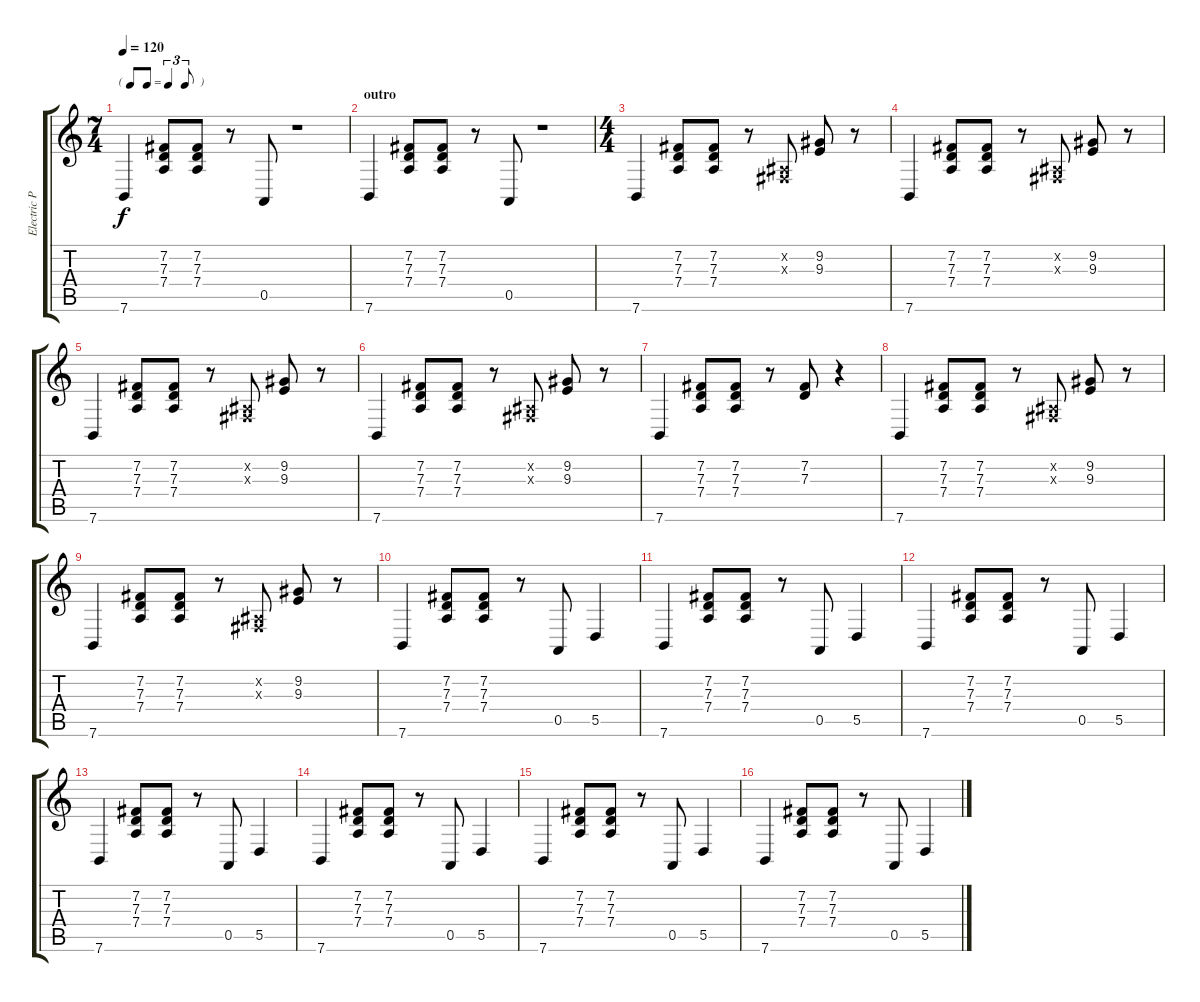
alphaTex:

\track ("Electric Piano (Wright)" "Electric P") {instrument electricpiano2}
\staff {score tabs}
\tuning (E4 B3 G3 D3 A2 E2) {hide}
\ts (7 4)
\tf triplet8th
\tempo 120
\clef g2
\ks c
7.6.4{dy f} (7.2 7.3 7.4).8 (7.2 7.3 7.4).8 r.8 0.5.8 r.1 |
\section ("" "outro")
7.6.4 (7.2 7.3 7.4).8 (7.2 7.3 7.4).8 r.8 0.5.8 r.1 |
\ts (4 4)
7.6.4 (7.2 7.3 7.4).8 (7.2 7.3 7.4).8 r.8 (-1.2{x} -1.3{x}).8 (9.2 9.3).8 r.8 |
7.6.4 (7.2 7.3 7.4).8 (7.2 7.3 7.4).8 r.8 (-1.2{x} -1.3{x}).8 (9.2 9.3).8 r.8 |
7.6.4 (7.2 7.3 7.4).8 (7.2 7.3 7.4).8 r.8 (-1.2{x} -1.3{x}).8 (9.2 9.3).8 r.8 |
7.6.4 (7.2 7.3 7.4).8 (7.2 7.3 7.4).8 r.8 (-1.2{x} -1.3{x}).8 (9.2 9.3).8 r.8 |
7.6.4 (7.2 7.3 7.4).8 (7.2 7.3 7.4).8 r.8 (7.2 7.3).8 r.4 |
7.6.4 (7.2 7.3 7.4).8 (7.2 7.3 7.4).8 r.8 (-1.2{x} -1.3{x}).8 (9.2 9.3).8 r.8 |
7.6.4 (7.2 7.3 7.4).8 (7.2 7.3 7.4).8 r.8 (-1.2{x} -1.3{x}).8 (9.2 9.3).8 r.8 |
7.6.4 (7.2 7.3 7.4).8 (7.2 7.3 7.4).8 r.8 0.5.8 5.5.4 |
7.6.4 (7.2 7.3 7.4).8 (7.2 7.3 7.4).8 r.8 0.5.8 5.5.4 |
7.6.4 (7.2 7.3 7.4).8 (7.2 7.3 7.4).8 r.8 0.5.8 5.5.4 |
7.6.4 (7.2 7.3 7.4).8 (7.2 7.3 7.4).8 r.8 0.5.8 5.5.4 |
7.6.4 (7.2 7.3 7.4).8 (7.2 7.3 7.4).8 r.8 0.5.8 5.5.4 |
7.6.4 (7.2 7.3 7.4).8 (7.2 7.3 7.4).8 r.8 0.5.8 5.5.4 |
7.6.4 (7.2 7.3 7.4).8 (7.2 7.3 7.4).8 r.8 0.5.8 5.5.4
